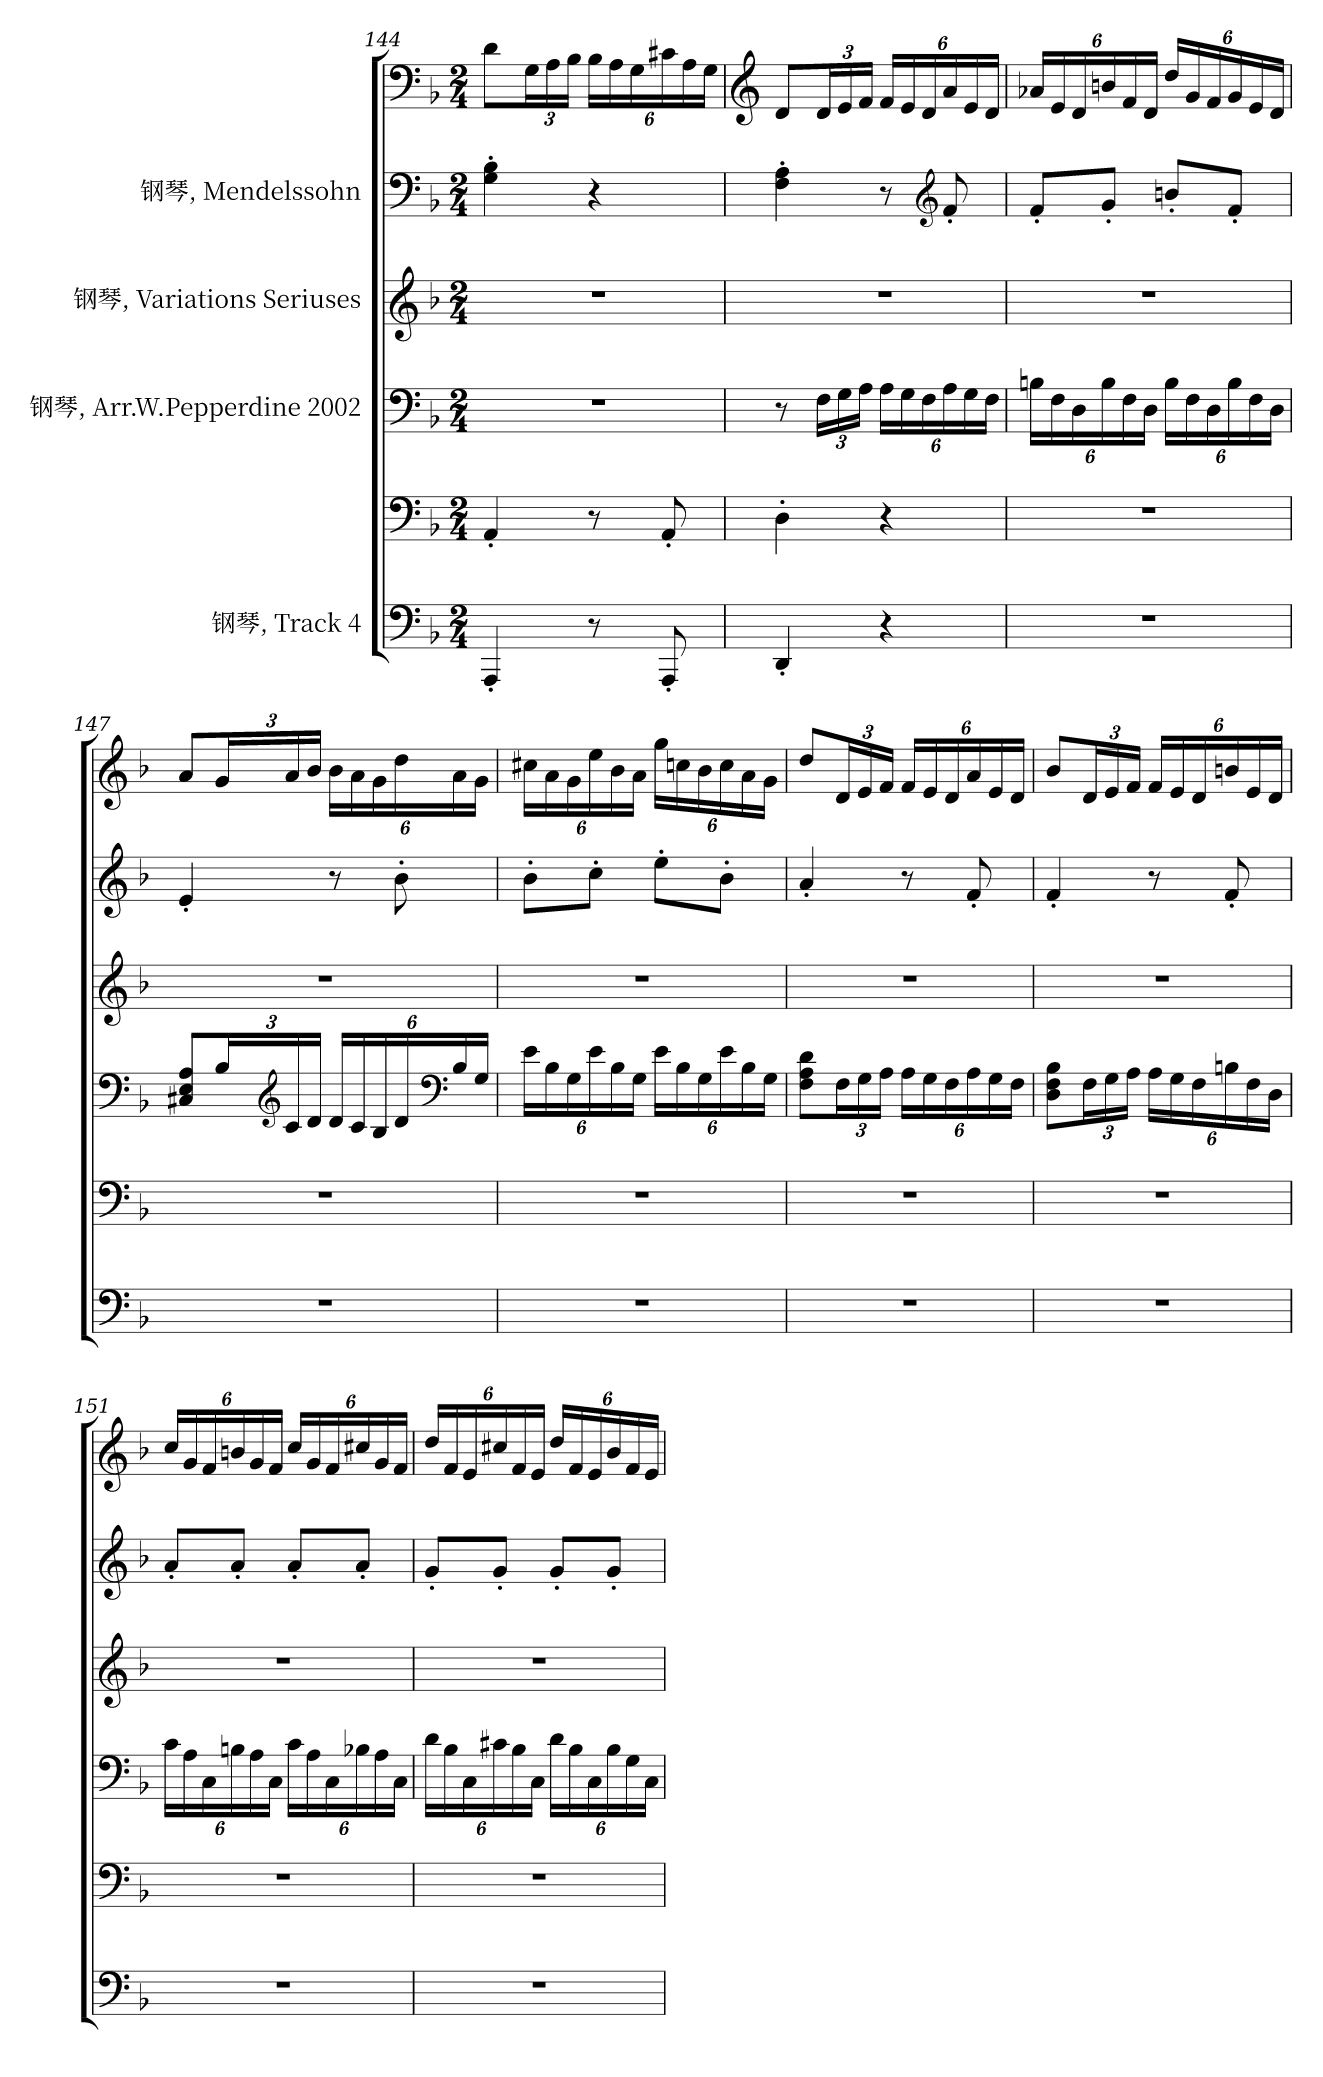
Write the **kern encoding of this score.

**kern	**kern	**kern	**kern	**kern	**kern
*part4	*part4	*part3	*part2	*part1	*part1
*staff6	*staff5	*staff4	*staff3	*staff2	*staff1
*I"钢琴, Track 4	*	*I"钢琴, Arr.W.Pepperdine 2002	*I"钢琴, Variations Seriuses	*I"钢琴, Mendelssohn	*
*clefF4	*clefF4	*clefF4	*clefG2	*clefF4	*clefF4
*k[b-]	*k[b-]	*k[b-]	*k[b-]	*k[b-]	*k[b-]
*M2/4	*M2/4	*M2/4	*M2/4	*M2/4	*M2/4
=144	=144	=144	=144	=144	=144
4AAA'/	4AA'/	2r	2r	4G\' 4B-\'	8d\L
*	*	*	*	*	*Xbrackettup
.	.	.	.	.	24G\L
.	.	.	.	.	24A\
.	.	.	.	.	24B-\JJ
8r	8r	.	.	4r	24B-\LL
.	.	.	.	.	24A\
.	.	.	.	.	24G\
8AAA'/	8AA'/	.	.	.	24c#X\
.	.	.	.	.	24A\
.	.	.	.	.	24G\JJ
=145	=145	=145	=145	=145	=145
*	*	*	*	*	*clefG2
4DD'/	4D'\	8r	2r	4F\' 4A\'	8d/L
*	*	*Xbrackettup	*	*	*
.	.	24F\LL	.	.	24d/L
.	.	24G\	.	.	24e/
.	.	24A\JJ	.	.	24f/JJ
4r	4r	24A\LL	.	8r	24f/LL
.	.	24G\	.	.	24e/
.	.	24F\	.	.	24d/
*	*	*	*	*clefG2	*
.	.	24A\	.	8f'/	24a/
.	.	24G\	.	.	24e/
.	.	24F\JJ	.	.	24d/JJ
!!LO:PB:g=z
=146	=146	=146	=146	=146	=146
2r	2r	24Bn\LL	2r	8f'/L	24a-X/LL
.	.	24F\	.	.	24e/
.	.	24D\	.	.	24d/
.	.	24B\	.	8g'/J	24bn/
.	.	24F\	.	.	24f/
.	.	24D\JJ	.	.	24d/JJ
.	.	24B\LL	.	8bn'/L	24dd/LL
.	.	24F\	.	.	24g/
.	.	24D\	.	.	24f/
.	.	24B\	.	8f'/J	24g/
.	.	24F\	.	.	24e/
.	.	24D\JJ	.	.	24d/JJ
=147	=147	=147	=147	=147	=147
2r	2r	8C#X/ 8E/ 8A/L	2r	4e'/	8a/L
.	.	24B-/L	.	.	24g/L
*	*	*clefG2	*	*	*
.	.	24c/	.	.	24a/
.	.	24d/JJ	.	.	24b-/JJ
.	.	24d/LL	.	8r	24b-\LL
.	.	24c/	.	.	24a\
.	.	24B-/	.	.	24g\
.	.	24d/	.	8b-'\	24dd\
*	*	*clefF4	*	*	*
.	.	24B-/	.	.	24a\
.	.	24G/JJ	.	.	24g\JJ
=148	=148	=148	=148	=148	=148
2r	2r	24e\LL	2r	8b-'\L	24cc#X\LL
.	.	24B-\	.	.	24a\
.	.	24G\	.	.	24g\
.	.	24e\	.	8cc'\J	24ee\
.	.	24B-\	.	.	24b-\
.	.	24G\JJ	.	.	24a\JJ
.	.	24e\LL	.	8ee'\L	24gg\LL
.	.	24B-\	.	.	24ccn\
.	.	24G\	.	.	24b-\
.	.	24e\	.	8b-'\J	24cc\
.	.	24B-\	.	.	24a\
.	.	24G\JJ	.	.	24g\JJ
!!LO:LB:g=z
=149	=149	=149	=149	=149	=149
2r	2r	8F\ 8A\ 8d\L	2r	4a'/	8dd/L
.	.	24F\L	.	.	24d/L
.	.	24G\	.	.	24e/
.	.	24A\JJ	.	.	24f/JJ
.	.	24A\LL	.	8r	24f/LL
.	.	24G\	.	.	24e/
.	.	24F\	.	.	24d/
.	.	24A\	.	8f'/	24a/
.	.	24G\	.	.	24e/
.	.	24F\JJ	.	.	24d/JJ
=150	=150	=150	=150	=150	=150
2r	2r	8D\ 8F\ 8B-\L	2r	4f'/	8b-/L
.	.	24F\L	.	.	24d/L
.	.	24G\	.	.	24e/
.	.	24A\JJ	.	.	24f/JJ
.	.	24A\LL	.	8r	24f/LL
.	.	24G\	.	.	24e/
.	.	24F\	.	.	24d/
.	.	24Bn\	.	8f'/	24bn/
.	.	24F\	.	.	24e/
.	.	24D\JJ	.	.	24d/JJ
=151	=151	=151	=151	=151	=151
2r	2r	24c\LL	2r	8a'/L	24cc/LL
.	.	24A\	.	.	24g/
.	.	24C\	.	.	24f/
.	.	24Bn\	.	8a'/J	24bn/
.	.	24A\	.	.	24g/
.	.	24C\JJ	.	.	24f/JJ
.	.	24c\LL	.	8a'/L	24cc/LL
.	.	24A\	.	.	24g/
.	.	24C\	.	.	24f/
.	.	24B-X\	.	8a'/J	24cc#X/
.	.	24A\	.	.	24g/
.	.	24C\JJ	.	.	24f/JJ
!!LO:PB:g=z
=152	=152	=152	=152	=152	=152
2r	2r	24d\LL	2r	8g'/L	24dd/LL
.	.	24B-\	.	.	24f/
.	.	24C\	.	.	24e/
.	.	24c#X\	.	8g'/J	24cc#X/
.	.	24B-\	.	.	24f/
.	.	24C\JJ	.	.	24e/JJ
.	.	24d\LL	.	8g'/L	24dd/LL
.	.	24B-\	.	.	24f/
.	.	24C\	.	.	24e/
.	.	24B-\	.	8g'/J	24b-/
.	.	24G\	.	.	24f/
.	.	24C\JJ	.	.	24e/JJ
=	=	=	=	=	=
*-	*-	*-	*-	*-	*-
